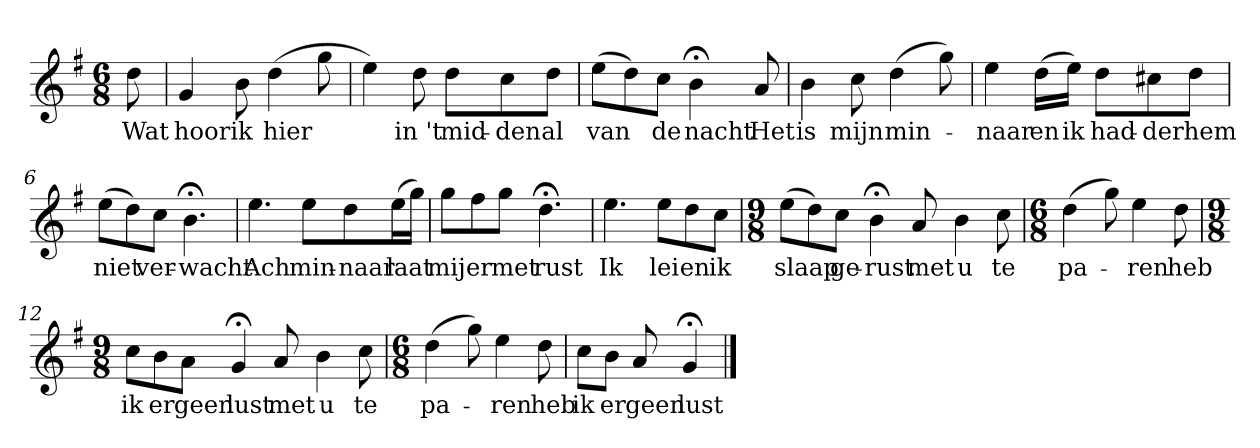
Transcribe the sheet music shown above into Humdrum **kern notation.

**kern	**text
*part1	*part1
*staff1	*staff1
*k[f#]	*
*G:	*
*M6/8	*
*MM120	*
=	=
8dd	Wat
=1	=1
4g	hoor
8b	ik
(4dd	hier
8gg	.
=2	=2
4ee)	.
8dd	in 't
8ddL	mid-
8cc	-den
8ddJ	al
=3	=3
(8eeL	van
8dd)	.
8ccJ	de
4b;<	nacht
8a	Het
=4	=4
4b	is
8cc	mijn
(4dd	min-
8gg)	.
=5	=5
4ee	-naar
(16ddLL	en
16eeJJ)	ik
8ddL	had-
8cc#X	-der
8ddJ	hem
=6	=6
(8eeL	niet
8dd)	.
8ccJ	ver-
4.b;<	-wacht
=7	=7
4.ee	Ach
8eeL	min-
8dd	-naar
(16eeL	laat
16ggJJ)	.
=8	=8
8ggL	mij
8ff#	er
8ggJ	met
4.dd;<	rust
=9	=9
4.ee	Ik
8eeL	lei
8dd	en
8ccJ	ik
=10	=10
*M9/8	*
(8eeL	slaap
8dd)	.
8ccJ	ge-
4b;<	-rust
8a	met
4b	u
8cc	te
=11	=11
*M6/8	*
(4dd	pa-
8gg)	.
4ee	-ren
8dd	heb
=12	=12
*M9/8	*
8ccL	ik
8b	er
8aJ	geen
4g;<	lust
8a	met
4b	u
8cc	te
=13	=13
*M6/8	*
(4dd	pa-
8gg)	.
4ee	-ren
8dd	heb
=14	=14
8ccL	ik
8bJ	er
8a	geen
4g;<	lust
==	==
*-	*-
